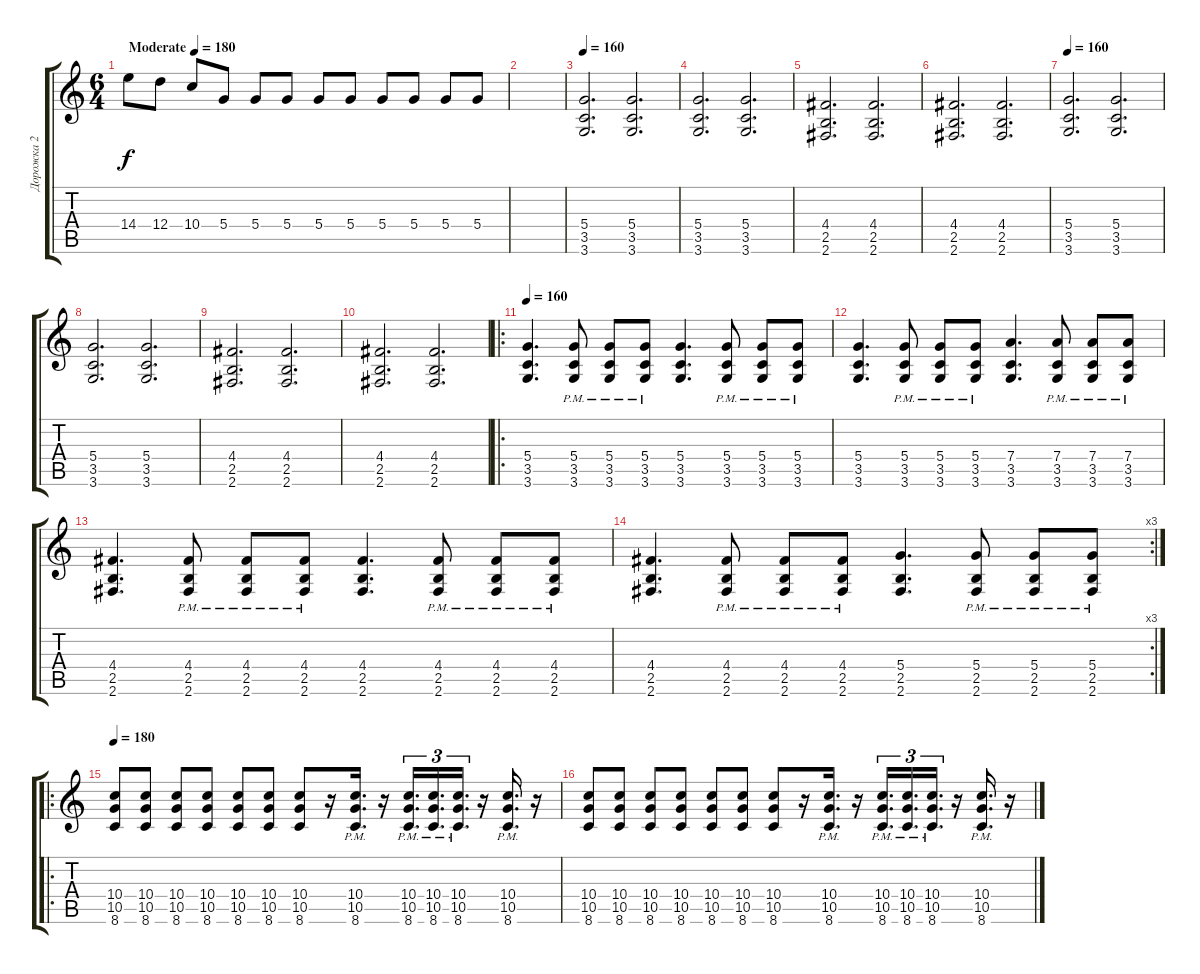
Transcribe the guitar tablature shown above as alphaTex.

\track ("Дорожка 2" "Дорожка 2") {instrument distortionguitar}
\staff {score tabs}
\tuning (E4 B3 G3 D3 A2 E2) {hide}
\ts (6 4)
\tempo (180 "Moderate")
\clef g2
\ks c
14.4.8{dy f instrument distortionguitar} 12.4.8 10.4.8 5.4.8 5.4.8 5.4.8 5.4.8 5.4.8 5.4.8 5.4.8 5.4.8 5.4.8 |
|
\tempo 160
(5.4 3.5 3.6).2{d instrument acousticguitarnylon} (5.4 3.5 3.6).2{d} |
(5.4 3.5 3.6).2{d} (5.4 3.5 3.6).2{d} |
(4.4 2.5 2.6).2{d} (4.4 2.5 2.6).2{d} |
(4.4 2.5 2.6).2{d} (4.4 2.5 2.6).2{d} |
\tempo 160
(5.4 3.5 3.6).2{d instrument acousticguitarnylon} (5.4 3.5 3.6).2{d} |
(5.4 3.5 3.6).2{d} (5.4 3.5 3.6).2{d} |
(4.4 2.5 2.6).2{d} (4.4 2.5 2.6).2{d} |
(4.4 2.5 2.6).2{d} (4.4 2.5 2.6).2{d} |
\ro
\tempo 160
(5.4 3.5 3.6).4{d instrument distortionguitar} (5.4{pm} 3.5{pm} 3.6{pm}).8 (5.4{pm} 3.5{pm} 3.6{pm}).8 (5.4{pm} 3.5{pm} 3.6{pm}).8 (5.4 3.5 3.6).4{d} (5.4{pm} 3.5{pm} 3.6{pm}).8 (5.4{pm} 3.5{pm} 3.6{pm}).8 (5.4{pm} 3.5{pm} 3.6{pm}).8 |
(5.4 3.5 3.6).4{d} (5.4{pm} 3.5{pm} 3.6{pm}).8 (5.4{pm} 3.5{pm} 3.6{pm}).8 (5.4{pm} 3.5{pm} 3.6{pm}).8 (7.4 3.5 3.6).4{d} (7.4{pm} 3.5{pm} 3.6{pm}).8 (7.4{pm} 3.5{pm} 3.6{pm}).8 (7.4{pm} 3.5{pm} 3.6{pm}).8 |
(4.4 2.5 2.6).4{d} (4.4{pm} 2.5{pm} 2.6{pm}).8 (4.4{pm} 2.5{pm} 2.6{pm}).8 (4.4{pm} 2.5{pm} 2.6{pm}).8 (4.4 2.5 2.6).4{d} (4.4{pm} 2.5{pm} 2.6{pm}).8 (4.4{pm} 2.5{pm} 2.6{pm}).8 (4.4{pm} 2.5{pm} 2.6{pm}).8 |
\rc 3
(4.4 2.5 2.6).4{d} (4.4{pm} 2.5{pm} 2.6{pm}).8 (4.4{pm} 2.5{pm} 2.6{pm}).8 (4.4{pm} 2.5{pm} 2.6{pm}).8 (5.4 2.5 2.6).4{d} (5.4{pm} 2.5{pm} 2.6{pm}).8 (5.4{pm} 2.5{pm} 2.6{pm}).8 (5.4{pm} 2.5{pm} 2.6{pm}).8 |
\ro
\tempo 180
(10.4 10.5 8.6).8 (10.4 10.5 8.6).8 (10.4 10.5 8.6).8 (10.4 10.5 8.6).8 (10.4 10.5 8.6).8 (10.4 10.5 8.6).8 (10.4 10.5 8.6).8 r.16 (10.4{pm} 10.5{pm} 8.6{pm}).16{d} r.16 (10.4{pm} 10.5{pm} 8.6{pm}).16{d tu (3 2)} (10.4{pm} 10.5{pm} 8.6{pm}).16{d tu (3 2)} (10.4{pm} 10.5{pm} 8.6{pm}).16{d tu (3 2)} r.16 (10.4{pm} 10.5{pm} 8.6{pm}).16{d} r.16 |
(10.4 10.5 8.6).8 (10.4 10.5 8.6).8 (10.4 10.5 8.6).8 (10.4 10.5 8.6).8 (10.4 10.5 8.6).8 (10.4 10.5 8.6).8 (10.4 10.5 8.6).8 r.16 (10.4{pm} 10.5{pm} 8.6{pm}).16{d} r.16 (10.4{pm} 10.5{pm} 8.6{pm}).16{d tu (3 2)} (10.4{pm} 10.5{pm} 8.6{pm}).16{d tu (3 2)} (10.4{pm} 10.5{pm} 8.6{pm}).16{d tu (3 2)} r.16 (10.4{pm} 10.5{pm} 8.6{pm}).16{d} r.16
